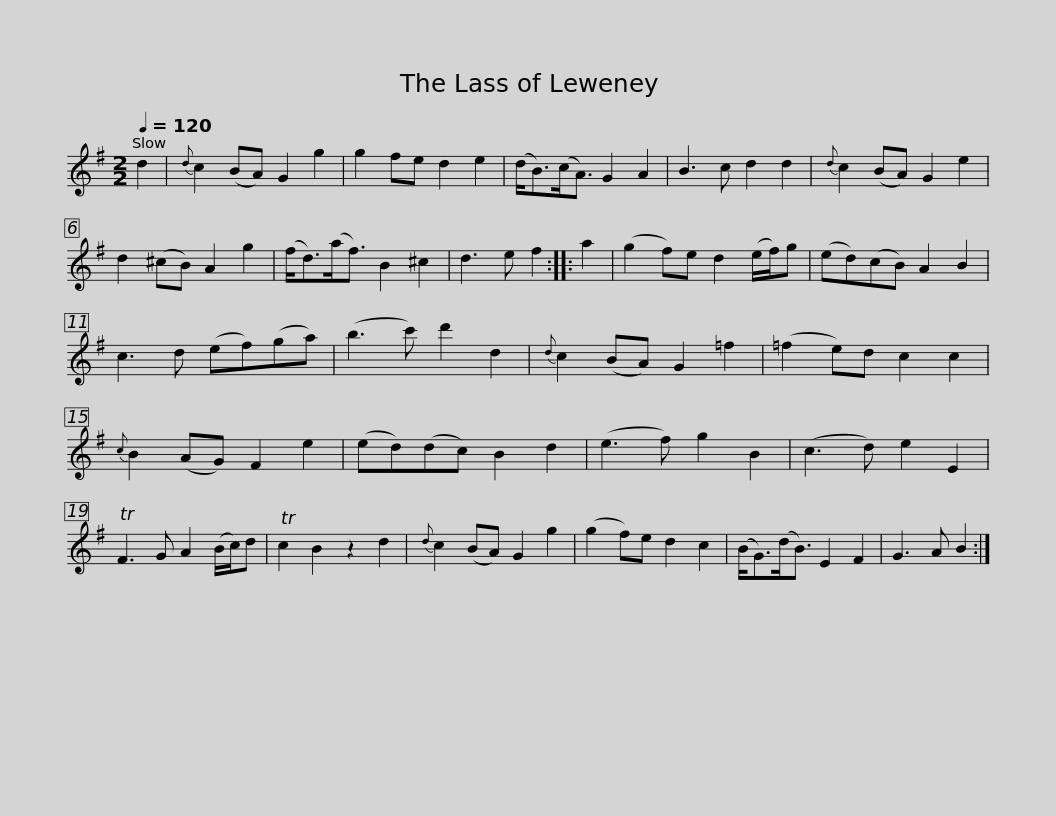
X:1
L:1/8
Q:1/4=120
M:2/2
I:linebreak $
K:G
V:1 treble
V:1
 d2 |{d} c2 (BA) G2 g2 | g2 fe d2 e2 | (d<B)(c<A) G2 A2 | B3 c d2 d2 | %5
{d} c2 (BA) G2 e2 | d2 (^cB) A2 g2 | (f<d)(a<f) B2 ^c2 |$ d3 e f2 :: a2 | %10
 (g2 f)e d2 (e/f/)g | (ed)(cB) A2 B2 | c3 d (ef)(ga) | (b3 c') d'2 d2 |{d} c2 (BA) G2 =f2 | %15
 (=f2 e)d c2 c2 |${c} B2 (AG) F2 e2 | (ed)(dc) B2 d2 | (e3 f) g2 B2 | (c3 d) e2 E2 | %20
 TF3 G A2 (B/c/)d | Tc2 B2 z2 d2 |{d} c2 (BA) G2 g2 | (g2 f)e d2 c2 |$ (B<G)(d<B) E2 F2 | %25
 G3 A B2 :| %26
